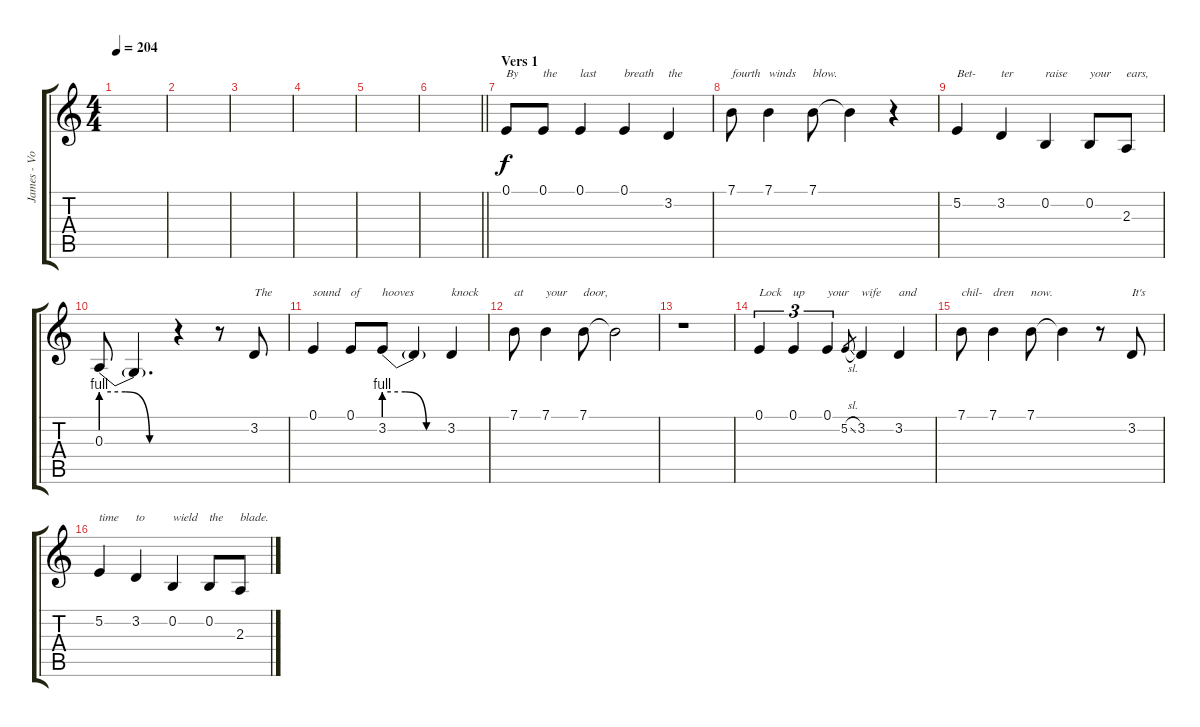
\track ("James - Voice" "James - Vo") {instrument lead2sawtooth}
\staff {score tabs}
\tuning (E4 B3 G3 D3 A2 E2) {hide}
\ts (4 4)
\tempo 204
\clef g2
\ks c
|
|
|
|
|
\barLineRight lightlight
|
\section ("" "Vers 1")
0.1.8{txt "By"} 0.1.8{txt "the"} 0.1.4{txt "last"} 0.1.4{txt "breath"} 3.2.4{txt "the"} |
7.1.8{txt "fourth"} 7.1.4{txt "winds"} 7.1.8{txt "blow."} 7.1{t}.4 r.4 |
5.2.4{txt "Bet-"} 3.2.4{txt "ter"} 0.2.4{txt "raise"} 0.2.8{txt "your"} 2.3.8{txt "ears,"} |
0.3{be (custom 0 4 20 4 40 0 60 0)}.8 0.3{t}.4{d} r.4 r.8 3.2.8{txt "The"} |
0.1.4{txt "sound"} 0.1.8{txt "of"} 3.2{be (custom 0 4 20 4 40 0 60 0)}.8{txt "hooves"} 3.2{t}.4 3.2.4{txt "knock"} |
7.1.8{txt "at"} 7.1.4{txt "your"} 7.1.8{txt "door,"} 7.1{t}.2 |
r.1 |
0.1.4{tu (3 2) txt "Lock"} 0.1.4{tu (3 2) txt "up"} 0.1.4{tu (3 2) txt "your"} 5.2{sl}.8{gr} 3.2.4{txt "wife"} 3.2.4{txt "and"} |
7.1.8{txt "chil-"} 7.1.4{txt "dren"} 7.1.8{txt "now."} 7.1{t}.4 r.8 3.2.8{txt "It's"} |
5.2.4{txt "time"} 3.2.4{txt "to"} 0.2.4{txt "wield"} 0.2.8{txt "the"} 2.3.8{txt "blade."}
